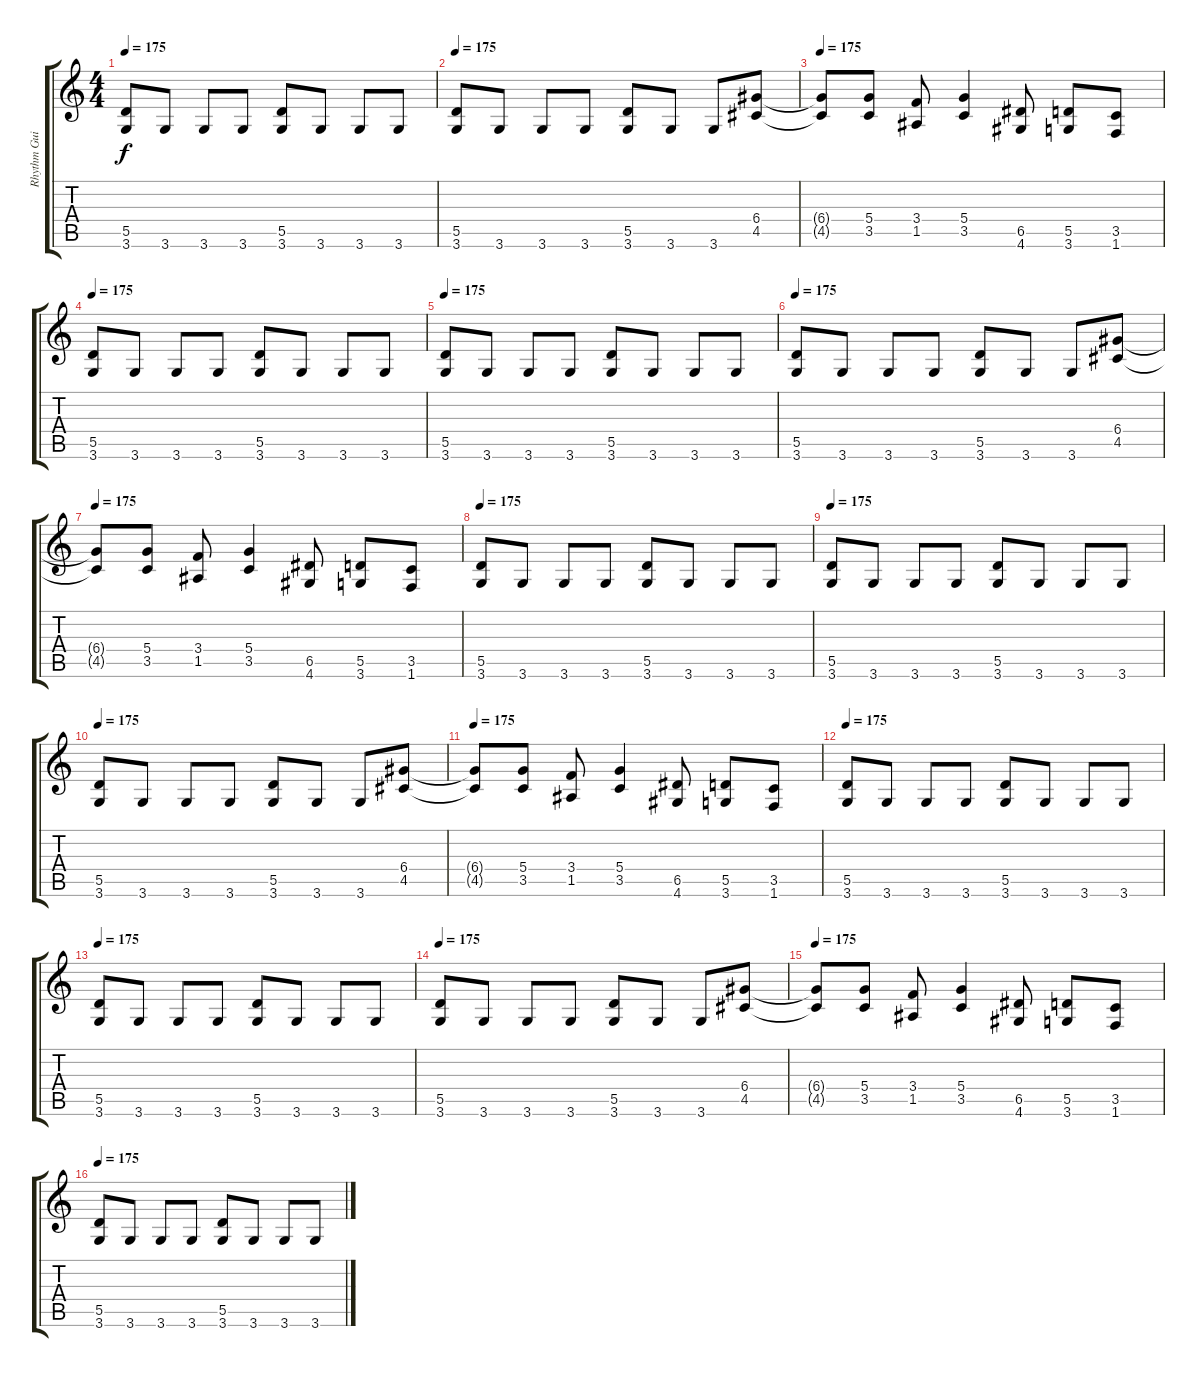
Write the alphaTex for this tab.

\track ("Rhythm Guitar" "Rhythm Gui") {instrument distortionguitar}
\staff {score tabs}
\tuning (E4 B3 G3 D3 A2 E2) {hide}
\ts (4 4)
\tempo 175
\clef g2
\ks c
(5.5 3.6).8{dy f} 3.6.8 3.6.8 3.6.8 (5.5 3.6).8 3.6.8 3.6.8 3.6.8 |
\tempo 175
(5.5 3.6).8 3.6.8 3.6.8 3.6.8 (5.5 3.6).8 3.6.8 3.6.8 (6.4 4.5).8 |
\tempo 175
(6.4{t} 4.5{t}).8 (5.4 3.5).8 (3.4 1.5).8 (5.4 3.5).4 (6.5 4.6).8 (5.5 3.6).8 (3.5 1.6).8 |
\tempo 175
(5.5 3.6).8 3.6.8 3.6.8 3.6.8 (5.5 3.6).8 3.6.8 3.6.8 3.6.8 |
\tempo 175
(5.5 3.6).8 3.6.8 3.6.8 3.6.8 (5.5 3.6).8 3.6.8 3.6.8 3.6.8 |
\tempo 175
(5.5 3.6).8 3.6.8 3.6.8 3.6.8 (5.5 3.6).8 3.6.8 3.6.8 (6.4 4.5).8 |
\tempo 175
(6.4{t} 4.5{t}).8 (5.4 3.5).8 (3.4 1.5).8 (5.4 3.5).4 (6.5 4.6).8 (5.5 3.6).8 (3.5 1.6).8 |
\tempo 175
(5.5 3.6).8 3.6.8 3.6.8 3.6.8 (5.5 3.6).8 3.6.8 3.6.8 3.6.8 |
\tempo 175
(5.5 3.6).8 3.6.8 3.6.8 3.6.8 (5.5 3.6).8 3.6.8 3.6.8 3.6.8 |
\tempo 175
(5.5 3.6).8 3.6.8 3.6.8 3.6.8 (5.5 3.6).8 3.6.8 3.6.8 (6.4 4.5).8 |
\tempo 175
(6.4{t} 4.5{t}).8 (5.4 3.5).8 (3.4 1.5).8 (5.4 3.5).4 (6.5 4.6).8 (5.5 3.6).8 (3.5 1.6).8 |
\tempo 175
(5.5 3.6).8 3.6.8 3.6.8 3.6.8 (5.5 3.6).8 3.6.8 3.6.8 3.6.8 |
\tempo 175
(5.5 3.6).8 3.6.8 3.6.8 3.6.8 (5.5 3.6).8 3.6.8 3.6.8 3.6.8 |
\tempo 175
(5.5 3.6).8 3.6.8 3.6.8 3.6.8 (5.5 3.6).8 3.6.8 3.6.8 (6.4 4.5).8 |
\tempo 175
(6.4{t} 4.5{t}).8 (5.4 3.5).8 (3.4 1.5).8 (5.4 3.5).4 (6.5 4.6).8 (5.5 3.6).8 (3.5 1.6).8 |
\tempo 175
(5.5 3.6).8 3.6.8 3.6.8 3.6.8 (5.5 3.6).8 3.6.8 3.6.8 3.6.8
